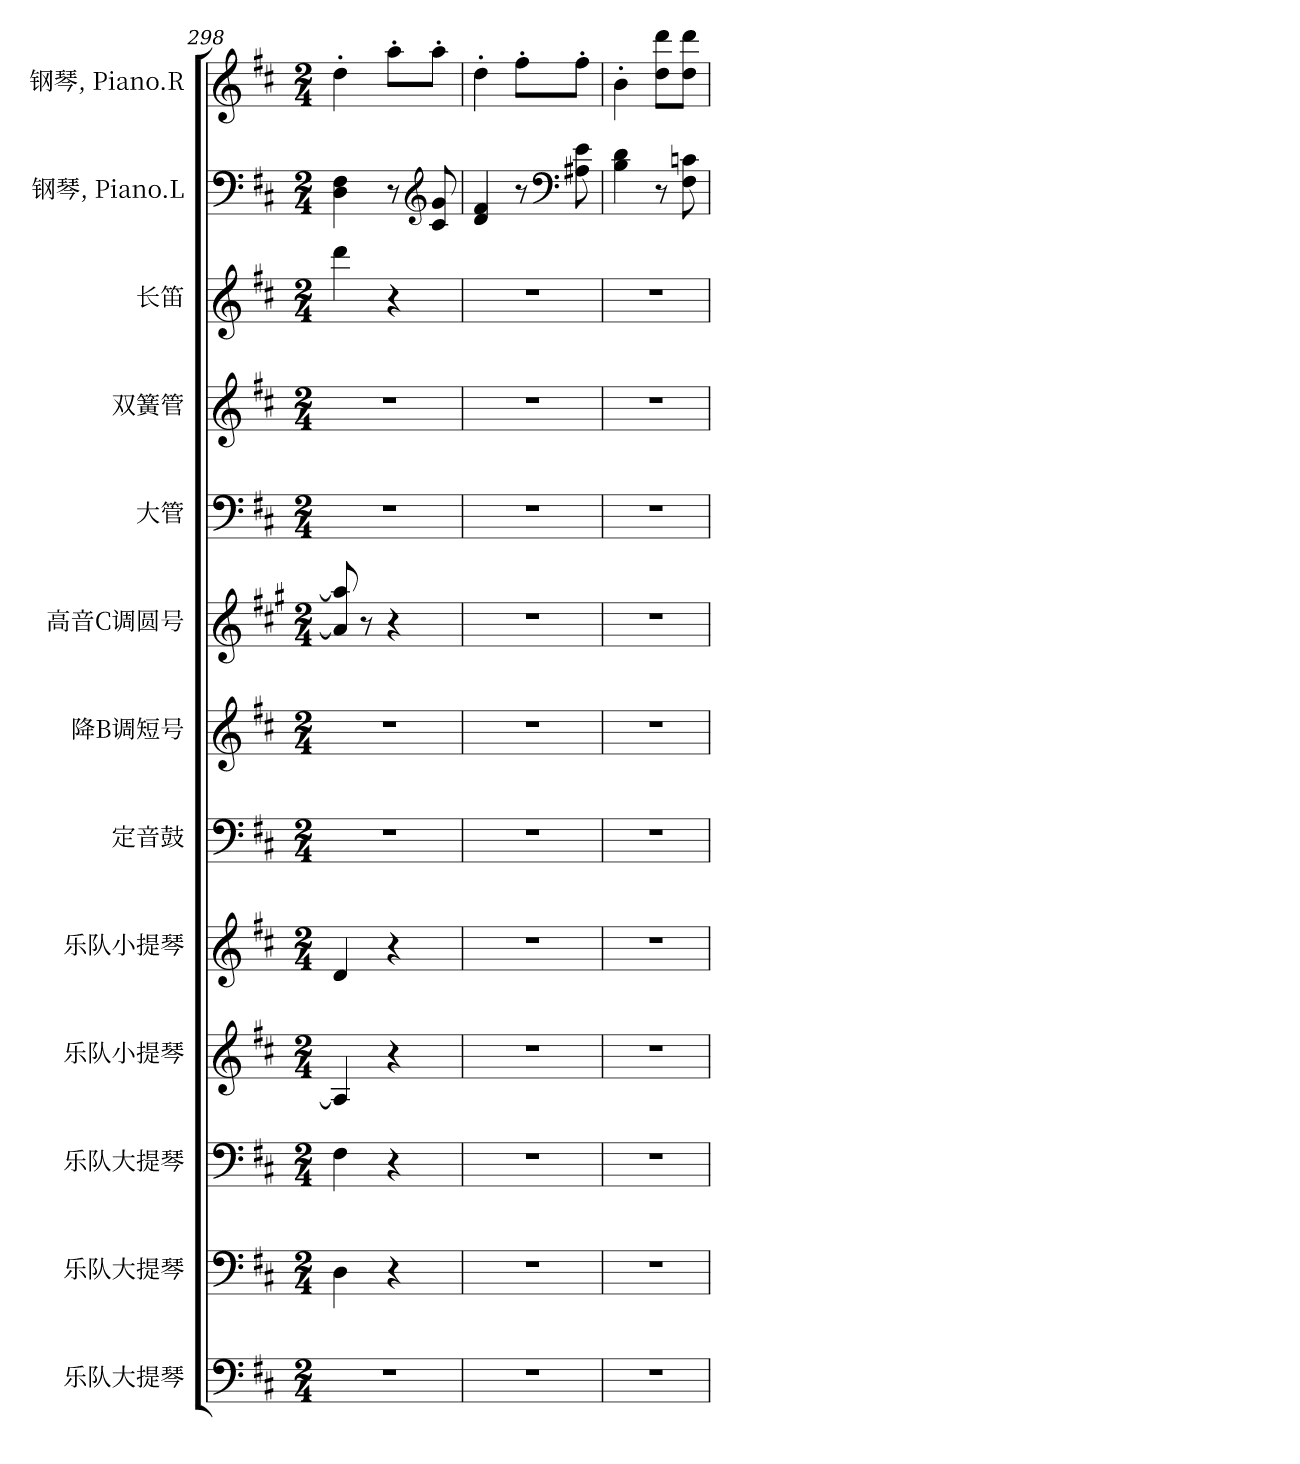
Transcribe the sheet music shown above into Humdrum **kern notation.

**kern	**kern	**kern	**kern	**kern	**kern	**kern	**kern	**kern	**kern	**kern	**kern	**kern
*part13	*part12	*part11	*part10	*part9	*part8	*part7	*part6	*part5	*part4	*part3	*part2	*part1
*staff13	*staff12	*staff11	*staff10	*staff9	*staff8	*staff7	*staff6	*staff5	*staff4	*staff3	*staff2	*staff1
*I"乐队大提琴	*I"乐队大提琴	*I"乐队大提琴	*I"乐队小提琴	*I"乐队小提琴	*I"定音鼓	*I"降B调短号	*I"高音C调圆号	*I"大管	*I"双簧管	*I"长笛	*I"钢琴, Piano.L	*I"钢琴, Piano.R
*	*	*	*	*	*	*	*	*	*	*	*I'Pno.	*I'Pno.
!!LO:PB:g=z
*clefF4	*clefF4	*clefF4	*clefG2	*clefG2	*clefF4	*clefG2	*clefG2	*clefF4	*clefG2	*clefG2	*clefF4	*clefG2
*	*	*	*	*	*	*ITrd1c2	*ITrd4c7	*	*	*	*	*
*k[f#c#]	*k[f#c#]	*k[f#c#]	*k[f#c#]	*k[f#c#]	*k[f#c#]	*k[]	*k[f#c#]	*k[f#c#]	*k[f#c#]	*k[f#c#]	*k[f#c#]	*k[f#c#]
*M2/4	*M2/4	*M2/4	*M2/4	*M2/4	*M2/4	*M2/4	*M2/4	*M2/4	*M2/4	*M2/4	*M2/4	*M2/4
=298	=298	=298	=298	=298	=298	=298	=298	=298	=298	=298	=298	=298
2r	4D\	4F#\	4A/]	4d/	2r	2r	8d/] 8dd/]	2r	2r	4ddd\	4D\ 4F#\	4dd'\
.	.	.	.	.	.	.	8r	.	.	.	.	.
.	4r	4r	4r	4r	.	.	4r	.	.	4r	8r	8aa'\L
*	*	*	*	*	*	*	*	*	*	*	*clefG2	*
.	.	.	.	.	.	.	.	.	.	.	8c#/ 8g/	8aa'\J
=299	=299	=299	=299	=299	=299	=299	=299	=299	=299	=299	=299	=299
2r	2r	2r	2r	2r	2r	2r	2r	2r	2r	2r	4d/ 4f#/	4dd'\
.	.	.	.	.	.	.	.	.	.	.	8r	8ff#'\L
*	*	*	*	*	*	*	*	*	*	*	*clefF4	*
.	.	.	.	.	.	.	.	.	.	.	8A#X\ 8e\	8ff#'\J
=300	=300	=300	=300	=300	=300	=300	=300	=300	=300	=300	=300	=300
2r	2r	2r	2r	2r	2r	2r	2r	2r	2r	2r	4B\ 4d\	4b'\
.	.	.	.	.	.	.	.	.	.	.	8r	8dd\ 8ddd\L
.	.	.	.	.	.	.	.	.	.	.	8F#\ 8cn\	8dd\ 8ddd\J
=	=	=	=	=	=	=	=	=	=	=	=	=
*-	*-	*-	*-	*-	*-	*-	*-	*-	*-	*-	*-	*-
